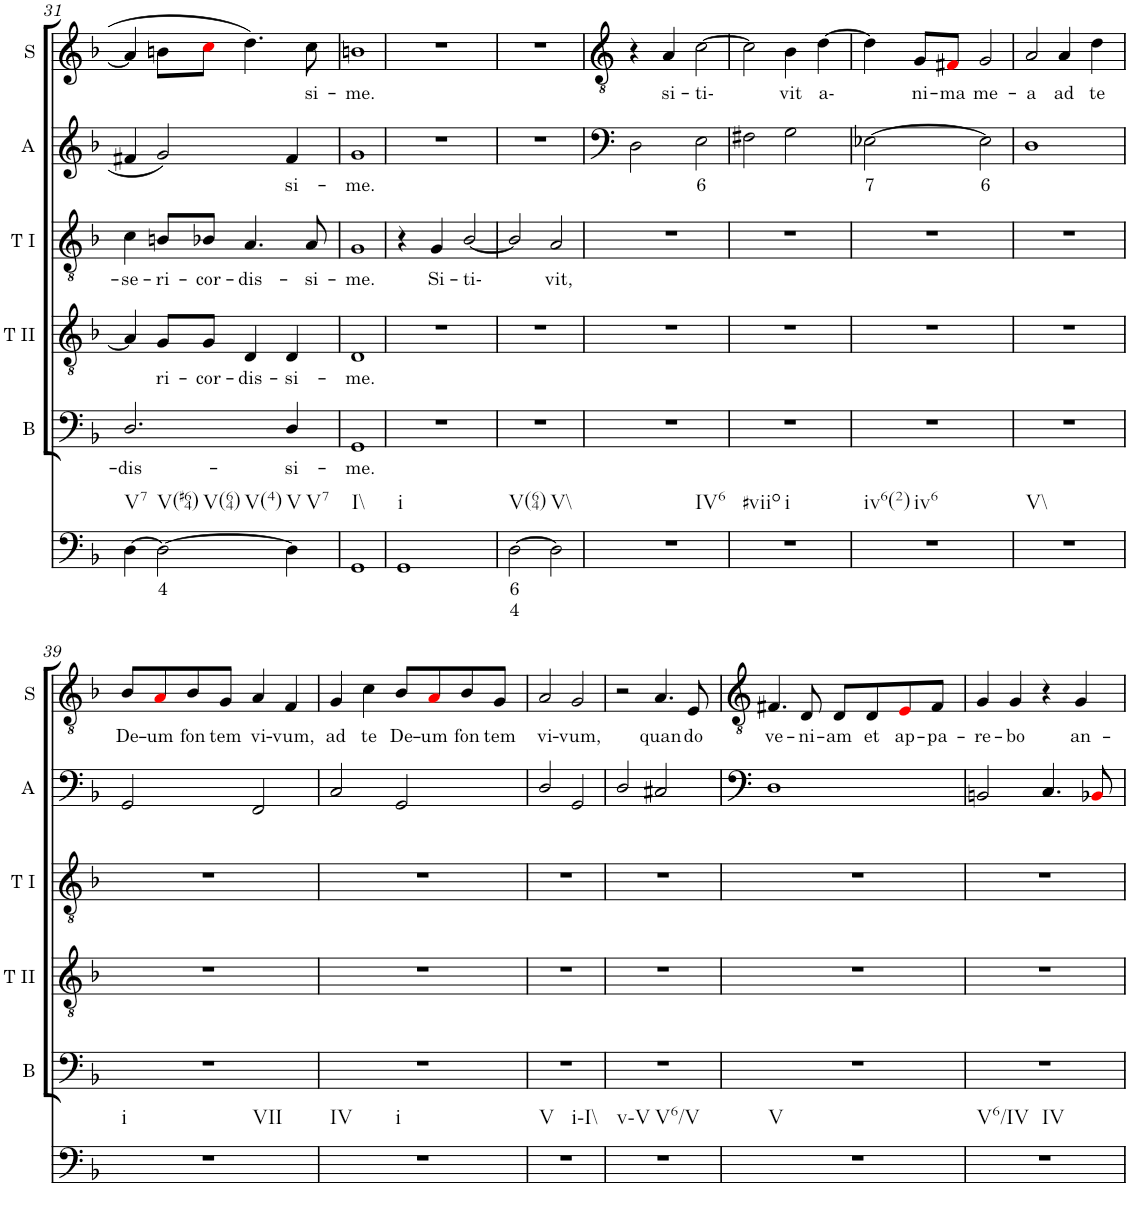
**kern	**text	**text	**kern	**text	**kern	**text	**kern	**text	**kern	**text	**kern	**text
*part6	*part6	*part6	*part5	*part5	*part4	*part4	*part3	*part3	*part2	*part2	*part1	*part1
*staff6	*staff6	*staff6	*staff5	*staff5	*staff4	*staff4	*staff3	*staff3	*staff2	*staff2	*staff1	*staff1
*I"Continuo	*	*	*I"Bass	*	*I"Tenor II	*	*I"Tenor I	*	*I"Alto	*	*I"Soprano	*
*	*	*	*I'B	*	*I'T II	*	*I'T I	*	*I'A	*	*I'S	*
!!LO:PB:g=z
*clefF4	*	*	*clefF4	*	*clefF4	*	*clefF4	*	*clefF4	*	*clefF4	*
*k[b-]	*	*	*k[b-]	*	*k[b-]	*	*k[b-]	*	*k[b-]	*	*k[b-]	*
*	*	*	*	*	*	*	*	*	*M4/4	*	*M4/4	*
=31	=31	=31	=31	=31	=31	=31	=31	=31	=31	=31	=31	=31
!LO:TX:b:t=V7	!	!	!	!	!	!	!	!	!	!	!	!
!	!	!	!	!LO:LY:b	!	!	!	!LO:LY:b	!	!	!	!
[4D\	.	.	2.D/	dis-	4A/]	.	4c\	se-	4f#X/	.	4a/]	.
!LO:TX:b:t=V(#64)	!	!	!	!	!	!	!	!	!	!	!	!
!LO:TX:b:t=V(64)	!	!	!	!	!	!	!	!	!	!	!	!
!LO:TX:b:t=V(4)	!	!	!	!	!	!	!	!	!	!	!	!
!	!LO:LY:b	!	!	!	!	!LO:LY:b	!	!LO:LY:b	!	!	!	!
2D\_	4	.	.	.	8G/L	ri-	8Bn/L	ri-	2g/	.	8bn\L	.
!	!	!	!	!	!	!LO:LY:b	!	!LO:LY:b	!	!	!	!
.	.	.	.	.	8G/J	cor-	8B-X/J	cor-	.	.	8cci\J	.
!	!	!	!	!	!	!LO:LY:b	!	!LO:LY:b	!	!	!	!
.	.	.	.	.	4D/	dis-	4.A/	dis-	.	.	4.dd\	.
!LO:TX:b:t=V	!	!	!	!	!	!	!	!	!	!	!	!
!LO:TX:b:t=V7	!	!	!	!	!	!	!	!	!	!	!	!
!	!	!	!	!LO:LY:b	!	!LO:LY:b	!	!	!	!LO:LY:b	!	!
4D\]	.	.	4D/	si-	4D/	si-	.	.	4f#/	si-	.	.
!	!	!	!	!	!	!	!	!LO:LY:b	!	!	!	!LO:LY:b
.	.	.	.	.	.	.	8A/	si-	.	.	8cc\	si-
=32	=32	=32	=32	=32	=32	=32	=32	=32	=32	=32	=32	=32
!LO:TX:b:t=I\\	!	!	!	!	!	!	!	!	!	!	!	!
!	!	!	!	!LO:LY:b	!	!LO:LY:b	!	!LO:LY:b	!	!LO:LY:b	!	!LO:LY:b
1GG	.	.	1GG	me.	1D	me.	1G	me.	1g	me.	1bn	me.
=33	=33	=33	=33	=33	=33	=33	=33	=33	=33	=33	=33	=33
!LO:TX:b:t=i	!	!	!	!	!	!	!	!	!	!	!	!
1GG	.	.	1r	.	1r	.	4r	.	1r	.	1r	.
!	!	!	!	!	!	!	!	!LO:LY:b	!	!	!	!
.	.	.	.	.	.	.	4G/	Si-	.	.	.	.
!	!	!	!	!	!	!	!	!LO:LY:b	!	!	!	!
.	.	.	.	.	.	.	[2B-/	ti-	.	.	.	.
=34	=34	=34	=34	=34	=34	=34	=34	=34	=34	=34	=34	=34
!LO:TX:b:t=V(64)	!	!	!	!	!	!	!	!	!	!	!	!
!	!LO:LY:b	!LO:LY:b	!	!	!	!	!	!	!	!	!	!
[2D\	6	4	1r	.	1r	.	2B-/]	.	1r	.	1r	.
!LO:TX:b:t=V\\	!	!	!	!	!	!	!	!	!	!	!	!
!	!	!	!	!	!	!	!	!LO:LY:b	!	!	!	!
2D\]	.	.	.	.	.	.	2A/	vit,	.	.	.	.
=35	=35	=35	=35	=35	=35	=35	=35	=35	=35	=35	=35	=35
!LO:TX:b:t=IV6	!	!	!	!	!	!	!	!	!	!	!	!
1r	.	.	1r	.	1r	.	1r	.	2D\	.	4r	.
!	!	!	!	!	!	!	!	!	!	!	!	!LO:LY:b
.	.	.	.	.	.	.	.	.	.	.	4A/	si-
!	!	!	!	!	!	!	!	!	!	!LO:LY:b	!	!LO:LY:b
.	.	.	.	.	.	.	.	.	2E\	6	[2c\	ti-
=36	=36	=36	=36	=36	=36	=36	=36	=36	=36	=36	=36	=36
!LO:TX:b:t=#viio	!	!	!	!	!	!	!	!	!	!	!	!
!LO:TX:b:t=i	!	!	!	!	!	!	!	!	!	!	!	!
1r	.	.	1r	.	1r	.	1r	.	2F#X\	.	2c\]	.
!	!	!	!	!	!	!	!	!	!	!	!	!LO:LY:b
.	.	.	.	.	.	.	.	.	2G\	.	4B-\	vit
!	!	!	!	!	!	!	!	!	!	!	!	!LO:LY:b
.	.	.	.	.	.	.	.	.	.	.	[4d\	a-
=37	=37	=37	=37	=37	=37	=37	=37	=37	=37	=37	=37	=37
!LO:TX:b:t=iv6(2)	!	!	!	!	!	!	!	!	!	!	!	!
!LO:TX:b:t=iv6	!	!	!	!	!	!	!	!	!	!	!	!
!	!	!	!	!	!	!	!	!	!	!LO:LY:b	!	!
1r	.	.	1r	.	1r	.	1r	.	[2E-X\	7	4d\]	.
!	!	!	!	!	!	!	!	!	!	!	!	!LO:LY:b
.	.	.	.	.	.	.	.	.	.	.	8G/L	ni-
!	!	!	!	!	!	!	!	!	!	!	!	!LO:LY:b
.	.	.	.	.	.	.	.	.	.	.	8F#Xi/J	ma
!	!	!	!	!	!	!	!	!	!	!LO:LY:b	!	!LO:LY:b
.	.	.	.	.	.	.	.	.	2E-\]	6	2G/	me-
=38	=38	=38	=38	=38	=38	=38	=38	=38	=38	=38	=38	=38
!LO:TX:b:t=V\\	!	!	!	!	!	!	!	!	!	!	!	!
!	!	!	!	!	!	!	!	!	!	!	!	!LO:LY:b
1r	.	.	1r	.	1r	.	1r	.	1D	.	2A/	a
!	!	!	!	!	!	!	!	!	!	!	!	!LO:LY:b
.	.	.	.	.	.	.	.	.	.	.	4A/	ad
!	!	!	!	!	!	!	!	!	!	!	!	!LO:LY:b
.	.	.	.	.	.	.	.	.	.	.	4d\	te
!!LO:LB:g=z
=39	=39	=39	=39	=39	=39	=39	=39	=39	=39	=39	=39	=39
!LO:TX:b:t=i	!	!	!	!	!	!	!	!	!	!	!	!
!LO:TX:b:t=VII	!	!	!	!	!	!	!	!	!	!	!	!
!	!	!	!	!	!	!	!	!	!	!	!	!LO:LY:b
1r	.	.	1r	.	1r	.	1r	.	2GG/	.	8B-/L	De-
!	!	!	!	!	!	!	!	!	!	!	!	!LO:LY:b
.	.	.	.	.	.	.	.	.	.	.	8Ai/	um
!	!	!	!	!	!	!	!	!	!	!	!	!LO:LY:b
.	.	.	.	.	.	.	.	.	.	.	8B-/	fon-
!	!	!	!	!	!	!	!	!	!	!	!	!LO:LY:b
.	.	.	.	.	.	.	.	.	.	.	8G/J	tem
!	!	!	!	!	!	!	!	!	!	!	!	!LO:LY:b
.	.	.	.	.	.	.	.	.	2FF/	.	4A/	vi-
!	!	!	!	!	!	!	!	!	!	!	!	!LO:LY:b
.	.	.	.	.	.	.	.	.	.	.	4F/	vum,
=40	=40	=40	=40	=40	=40	=40	=40	=40	=40	=40	=40	=40
!LO:TX:b:t=IV	!	!	!	!	!	!	!	!	!	!	!	!
!LO:TX:b:t=i	!	!	!	!	!	!	!	!	!	!	!	!
!	!	!	!	!	!	!	!	!	!	!	!	!LO:LY:b
1r	.	.	1r	.	1r	.	1r	.	2C/	.	4G/	ad
!	!	!	!	!	!	!	!	!	!	!	!	!LO:LY:b
.	.	.	.	.	.	.	.	.	.	.	4c\	te
!	!	!	!	!	!	!	!	!	!	!	!	!LO:LY:b
.	.	.	.	.	.	.	.	.	2GG/	.	8B-/L	De-
!	!	!	!	!	!	!	!	!	!	!	!	!LO:LY:b
.	.	.	.	.	.	.	.	.	.	.	8Ai/	um
!	!	!	!	!	!	!	!	!	!	!	!	!LO:LY:b
.	.	.	.	.	.	.	.	.	.	.	8B-/	fon-
!	!	!	!	!	!	!	!	!	!	!	!	!LO:LY:b
.	.	.	.	.	.	.	.	.	.	.	8G/J	tem
=41	=41	=41	=41	=41	=41	=41	=41	=41	=41	=41	=41	=41
!LO:TX:b:t=V	!	!	!	!	!	!	!	!	!	!	!	!
!LO:TX:b:t=i\\-I\\	!	!	!	!	!	!	!	!	!	!	!	!
!	!	!	!	!	!	!	!	!	!	!	!	!LO:LY:b
1r	.	.	1r	.	1r	.	1r	.	2D/	.	2A/	vi-
!	!	!	!	!	!	!	!	!	!	!	!	!LO:LY:b
.	.	.	.	.	.	.	.	.	2GG/	.	2G/	vum,
=42	=42	=42	=42	=42	=42	=42	=42	=42	=42	=42	=42	=42
!LO:TX:b:t=v-V	!	!	!	!	!	!	!	!	!	!	!	!
!LO:TX:b:t=V6/V	!	!	!	!	!	!	!	!	!	!	!	!
1r	.	.	1r	.	1r	.	1r	.	2D/	.	2r	.
!	!	!	!	!	!	!	!	!	!	!	!	!LO:LY:b
.	.	.	.	.	.	.	.	.	2C#X/	.	4.A/	quan-
!	!	!	!	!	!	!	!	!	!	!	!	!LO:LY:b
.	.	.	.	.	.	.	.	.	.	.	8E/	do
=43	=43	=43	=43	=43	=43	=43	=43	=43	=43	=43	=43	=43
!LO:TX:b:t=V	!	!	!	!	!	!	!	!	!	!	!	!
!	!	!	!	!	!	!	!	!	!	!	!	!LO:LY:b
1r	.	.	1r	.	1r	.	1r	.	1D	.	4.F#X/	ve-
!	!	!	!	!	!	!	!	!	!	!	!	!LO:LY:b
.	.	.	.	.	.	.	.	.	.	.	8D/	ni-
!	!	!	!	!	!	!	!	!	!	!	!	!LO:LY:b
.	.	.	.	.	.	.	.	.	.	.	8D/L	am
!	!	!	!	!	!	!	!	!	!	!	!	!LO:LY:b
.	.	.	.	.	.	.	.	.	.	.	8D/	et
!	!	!	!	!	!	!	!	!	!	!	!	!LO:LY:b
.	.	.	.	.	.	.	.	.	.	.	8Ei/	ap-
!	!	!	!	!	!	!	!	!	!	!	!	!LO:LY:b
.	.	.	.	.	.	.	.	.	.	.	8F#/J	pa-
=44	=44	=44	=44	=44	=44	=44	=44	=44	=44	=44	=44	=44
!LO:TX:b:t=V6/IV	!	!	!	!	!	!	!	!	!	!	!	!
!LO:TX:b:t=IV	!	!	!	!	!	!	!	!	!	!	!	!
!	!	!	!	!	!	!	!	!	!	!	!	!LO:LY:b
1r	.	.	1r	.	1r	.	1r	.	2BBn/	.	4G/	re-
!	!	!	!	!	!	!	!	!	!	!	!	!LO:LY:b
.	.	.	.	.	.	.	.	.	.	.	4G/	bo
.	.	.	.	.	.	.	.	.	4.C/	.	4r	.
!	!	!	!	!	!	!	!	!	!	!	!	!LO:LY:b
.	.	.	.	.	.	.	.	.	.	.	4G/	an-
.	.	.	.	.	.	.	.	.	8BB-Xi/	.	.	.
=	=	=	=	=	=	=	=	=	=	=	=	=
*-	*-	*-	*-	*-	*-	*-	*-	*-	*-	*-	*-	*-
